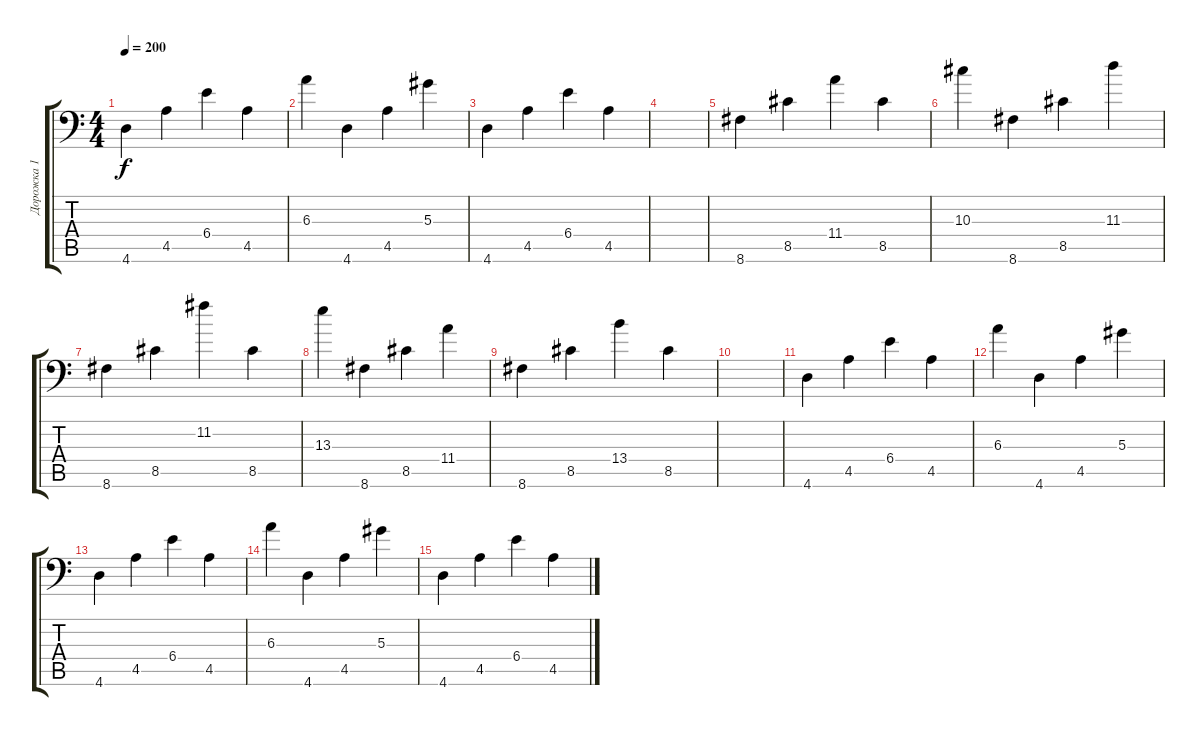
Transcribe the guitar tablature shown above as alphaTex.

\track ("Дорожка 1" "Дорожка 1") {instrument distortionguitar}
\staff {score tabs}
\tuning (C4 G3 Eb3 Bb2 F2 Bb1) {hide}
\ts (4 4)
\tempo 200
\clef f4
\ks c
4.6.4{dy f} 4.5.4 6.4.4 4.5.4 |
6.3.4 4.6.4 4.5.4 5.3.4 |
4.6.4 4.5.4 6.4.4 4.5.4 |
|
8.6.4 8.5.4 11.4.4 8.5.4 |
10.3.4 8.6.4 8.5.4 11.3.4 |
8.6.4 8.5.4 11.2.4 8.5.4 |
13.3.4 8.6.4 8.5.4 11.4.4 |
8.6.4 8.5.4 13.4.4 8.5.4 |
|
4.6.4 4.5.4 6.4.4 4.5.4 |
6.3.4 4.6.4 4.5.4 5.3.4 |
4.6.4 4.5.4 6.4.4 4.5.4 |
6.3.4 4.6.4 4.5.4 5.3.4 |
4.6.4 4.5.4 6.4.4 4.5.4
